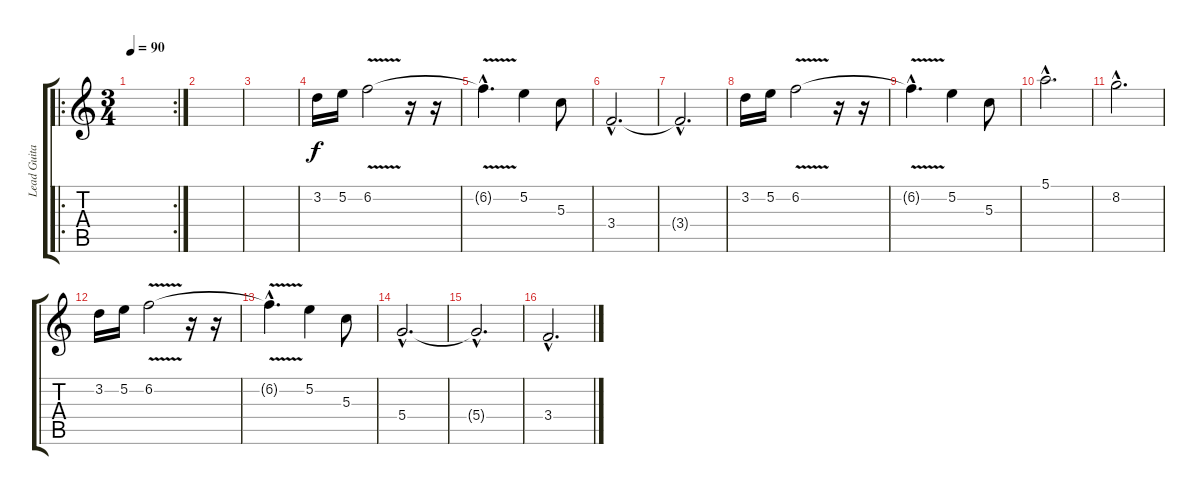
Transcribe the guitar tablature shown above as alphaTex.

\track ("Lead Guitar" "Lead Guita") {instrument overdrivenguitar}
\staff {score tabs}
\tuning (E4 B3 G3 D3 A2 E2) {hide}
\ro
\rc 2
\ts (3 4)
\tempo 90
\clef g2
\ks c
|
|
|
3.2.16 5.2.16 6.2{v}.2 r.16 r.16 |
6.2{hac t}.4{d} 5.2.4 5.3.8 |
3.4{hac}.2{d} |
3.4{hac t}.2{d} |
3.2.16 5.2.16 6.2{v}.2 r.16 r.16 |
6.2{hac t}.4{d} 5.2.4 5.3.8 |
5.1{hac}.2{d} |
8.2{hac}.2{d} |
3.2.16 5.2.16 6.2{v}.2 r.16 r.16 |
6.2{hac t}.4{d} 5.2.4 5.3.8 |
5.4{hac}.2{d} |
5.4{hac t}.2{d} |
3.4{hac}.2{d}
